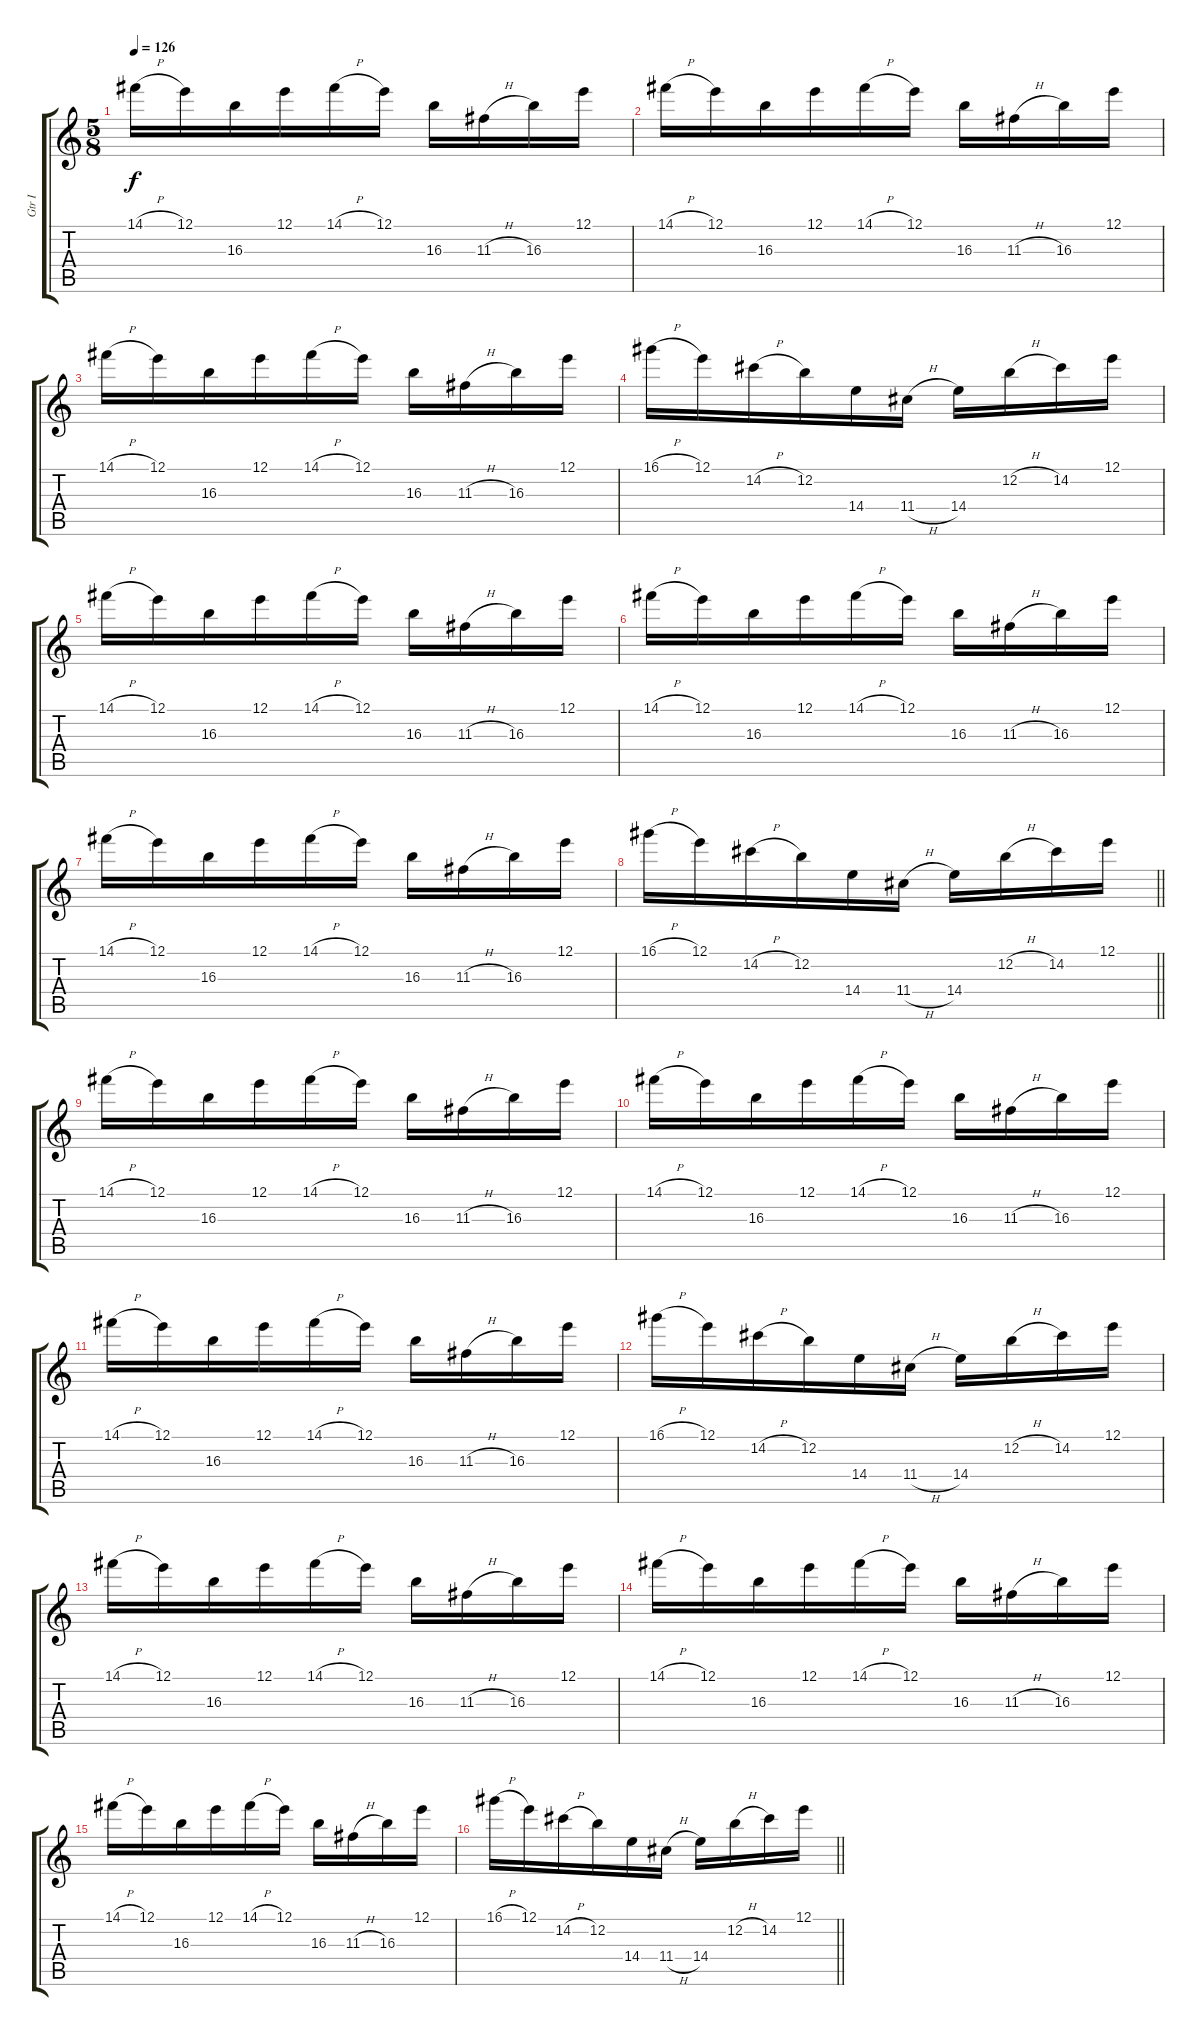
\track ("Gtr I" "Gtr I") {instrument overdrivenguitar}
\staff {score tabs}
\tuning (E4 B3 G3 D3 A2 E2) {hide}
\ts (5 8)
\tempo 126
\clef g2
\ks c
14.1{h}.16{dy f instrument overdrivenguitar} 12.1.16 16.3.16 12.1.16 14.1{h}.16 12.1.16 16.3.16 11.3{h}.16 16.3.16 12.1.16 |
14.1{h}.16 12.1.16 16.3.16 12.1.16 14.1{h}.16 12.1.16 16.3.16 11.3{h}.16 16.3.16 12.1.16 |
14.1{h}.16 12.1.16 16.3.16 12.1.16 14.1{h}.16 12.1.16 16.3.16 11.3{h}.16 16.3.16 12.1.16 |
16.1{h}.16 12.1.16 14.2{h}.16 12.2.16 14.4.16 11.4{h}.16 14.4.16 12.2{h}.16 14.2.16 12.1.16 |
14.1{h}.16 12.1.16 16.3.16 12.1.16 14.1{h}.16 12.1.16 16.3.16 11.3{h}.16 16.3.16 12.1.16 |
14.1{h}.16 12.1.16 16.3.16 12.1.16 14.1{h}.16 12.1.16 16.3.16 11.3{h}.16 16.3.16 12.1.16 |
14.1{h}.16 12.1.16 16.3.16 12.1.16 14.1{h}.16 12.1.16 16.3.16 11.3{h}.16 16.3.16 12.1.16 |
\barLineRight lightlight
16.1{h}.16 12.1.16 14.2{h}.16 12.2.16 14.4.16 11.4{h}.16 14.4.16 12.2{h}.16 14.2.16 12.1.16 |
14.1{h}.16 12.1.16 16.3.16 12.1.16 14.1{h}.16 12.1.16 16.3.16 11.3{h}.16 16.3.16 12.1.16 |
14.1{h}.16 12.1.16 16.3.16 12.1.16 14.1{h}.16 12.1.16 16.3.16 11.3{h}.16 16.3.16 12.1.16 |
14.1{h}.16 12.1.16 16.3.16 12.1.16 14.1{h}.16 12.1.16 16.3.16 11.3{h}.16 16.3.16 12.1.16 |
16.1{h}.16 12.1.16 14.2{h}.16 12.2.16 14.4.16 11.4{h}.16 14.4.16 12.2{h}.16 14.2.16 12.1.16 |
14.1{h}.16 12.1.16 16.3.16 12.1.16 14.1{h}.16 12.1.16 16.3.16 11.3{h}.16 16.3.16 12.1.16 |
14.1{h}.16 12.1.16 16.3.16 12.1.16 14.1{h}.16 12.1.16 16.3.16 11.3{h}.16 16.3.16 12.1.16 |
14.1{h}.16 12.1.16 16.3.16 12.1.16 14.1{h}.16 12.1.16 16.3.16 11.3{h}.16 16.3.16 12.1.16 |
\barLineRight lightlight
16.1{h}.16 12.1.16 14.2{h}.16 12.2.16 14.4.16 11.4{h}.16 14.4.16 12.2{h}.16 14.2.16 12.1.16
